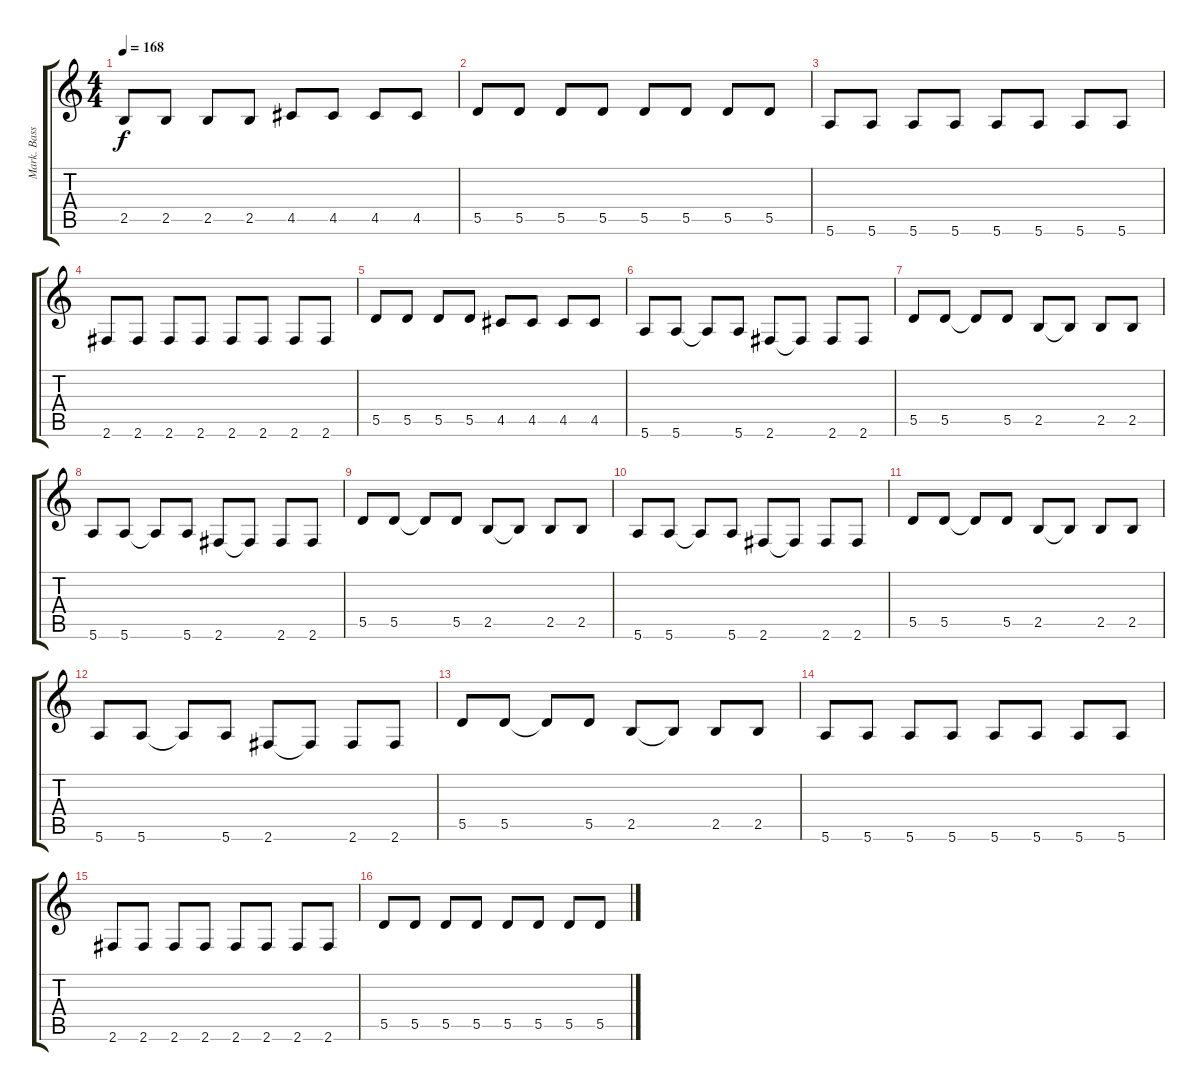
\track ("Mark. Bass" "Mark. Bass") {instrument electricbasspick}
\staff {score tabs}
\tuning (E4 B3 G3 D3 A2 E2) {hide}
\ts (4 4)
\tempo 168
\clef g2
\ks c
2.5.8{dy f} 2.5.8 2.5.8 2.5.8 4.5.8 4.5.8 4.5.8 4.5.8 |
5.5.8 5.5.8 5.5.8 5.5.8 5.5.8 5.5.8 5.5.8 5.5.8 |
5.6.8 5.6.8 5.6.8 5.6.8 5.6.8 5.6.8 5.6.8 5.6.8 |
2.6.8 2.6.8 2.6.8 2.6.8 2.6.8 2.6.8 2.6.8 2.6.8 |
5.5.8 5.5.8 5.5.8 5.5.8 4.5.8 4.5.8 4.5.8 4.5.8 |
5.6.8 5.6.8 5.6{t}.8 5.6.8 2.6.8 2.6{t}.8 2.6.8 2.6.8 |
5.5.8 5.5.8 5.5{t}.8 5.5.8 2.5.8 2.5{t}.8 2.5.8 2.5.8 |
5.6.8 5.6.8 5.6{t}.8 5.6.8 2.6.8 2.6{t}.8 2.6.8 2.6.8 |
5.5.8 5.5.8 5.5{t}.8 5.5.8 2.5.8 2.5{t}.8 2.5.8 2.5.8 |
5.6.8 5.6.8 5.6{t}.8 5.6.8 2.6.8 2.6{t}.8 2.6.8 2.6.8 |
5.5.8 5.5.8 5.5{t}.8 5.5.8 2.5.8 2.5{t}.8 2.5.8 2.5.8 |
5.6.8 5.6.8 5.6{t}.8 5.6.8 2.6.8 2.6{t}.8 2.6.8 2.6.8 |
5.5.8 5.5.8 5.5{t}.8 5.5.8 2.5.8 2.5{t}.8 2.5.8 2.5.8 |
5.6.8 5.6.8 5.6.8 5.6.8 5.6.8 5.6.8 5.6.8 5.6.8 |
2.6.8 2.6.8 2.6.8 2.6.8 2.6.8 2.6.8 2.6.8 2.6.8 |
5.5.8 5.5.8 5.5.8 5.5.8 5.5.8 5.5.8 5.5.8 5.5.8
